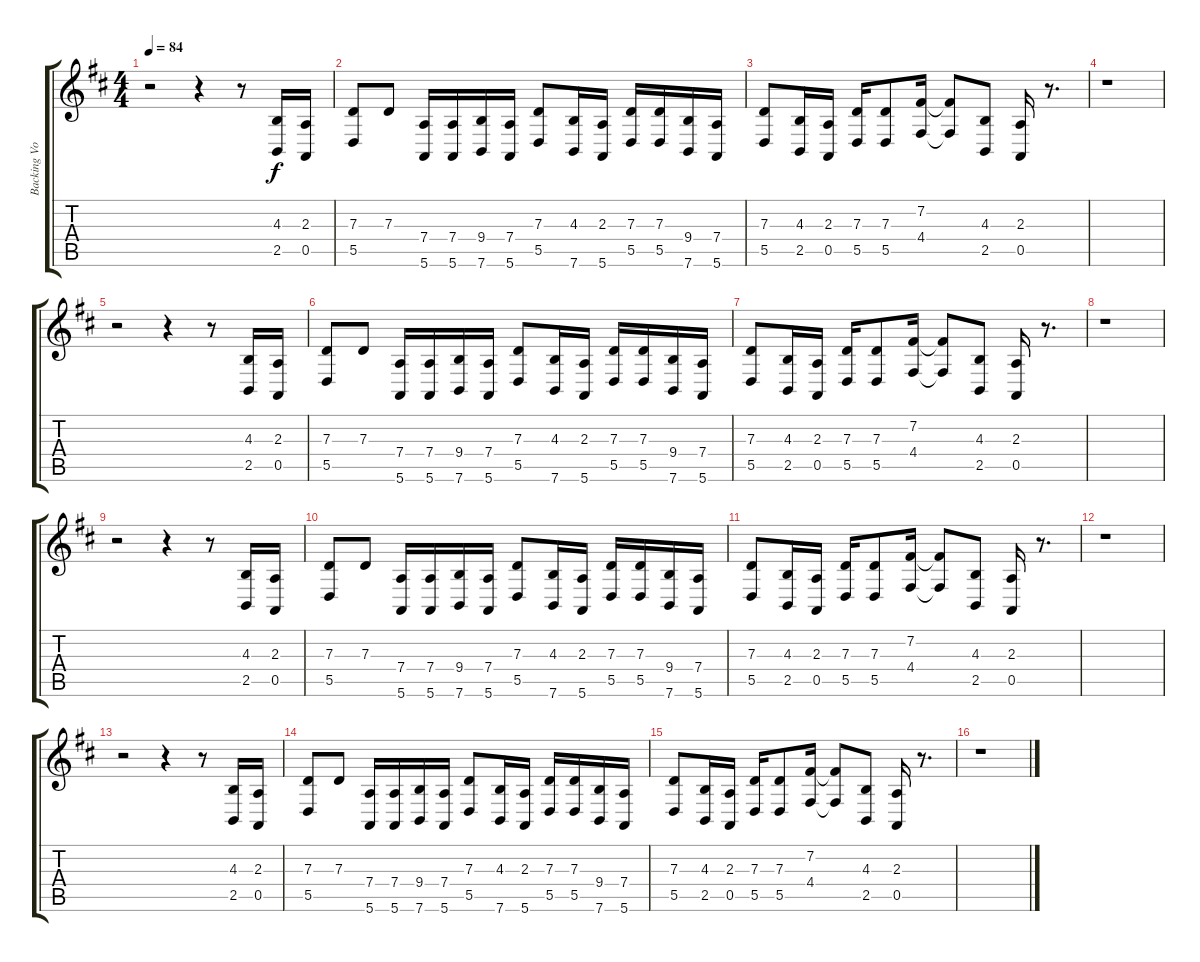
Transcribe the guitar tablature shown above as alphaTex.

\track ("Backing Vocals" "Backing Vo") {instrument brasssection}
\staff {score tabs}
\tuning (E4 B3 G3 D3 A2 E2) {hide}
\ts (4 4)
\tempo 84
\clef g2
\ks d
r.2{dy p} r.4 r.8 (4.3 2.5).16{dy f} (2.3 0.5).16 |
(7.3 5.5).8 7.3.8 (7.4 5.6).16 (7.4 5.6).16 (9.4 7.6).16 (7.4 5.6).16 (7.3 5.5).8 (4.3 7.6).16 (2.3 5.6).16 (7.3 5.5).16 (7.3 5.5).16 (9.4 7.6).16 (7.4 5.6).16 |
(7.3 5.5).8 (4.3 2.5).16 (2.3 0.5).16 (7.3 5.5).16 (7.3 5.5).8 (7.2 4.4).16 (7.2{t} 4.4{t}).8 (4.3 2.5).8 (2.3 0.5).16 r.8{d} |
r.1 |
r.2 r.4 r.8 (4.3 2.5).16 (2.3 0.5).16 |
(7.3 5.5).8 7.3.8 (7.4 5.6).16 (7.4 5.6).16 (9.4 7.6).16 (7.4 5.6).16 (7.3 5.5).8 (4.3 7.6).16 (2.3 5.6).16 (7.3 5.5).16 (7.3 5.5).16 (9.4 7.6).16 (7.4 5.6).16 |
(7.3 5.5).8 (4.3 2.5).16 (2.3 0.5).16 (7.3 5.5).16 (7.3 5.5).8 (7.2 4.4).16 (7.2{t} 4.4{t}).8 (4.3 2.5).8 (2.3 0.5).16 r.8{d} |
r.1 |
r.2 r.4 r.8 (4.3 2.5).16 (2.3 0.5).16 |
(7.3 5.5).8 7.3.8 (7.4 5.6).16 (7.4 5.6).16 (9.4 7.6).16 (7.4 5.6).16 (7.3 5.5).8 (4.3 7.6).16 (2.3 5.6).16 (7.3 5.5).16 (7.3 5.5).16 (9.4 7.6).16 (7.4 5.6).16 |
(7.3 5.5).8 (4.3 2.5).16 (2.3 0.5).16 (7.3 5.5).16 (7.3 5.5).8 (7.2 4.4).16 (7.2{t} 4.4{t}).8 (4.3 2.5).8 (2.3 0.5).16 r.8{d} |
r.1 |
r.2 r.4 r.8 (4.3 2.5).16 (2.3 0.5).16 |
(7.3 5.5).8 7.3.8 (7.4 5.6).16 (7.4 5.6).16 (9.4 7.6).16 (7.4 5.6).16 (7.3 5.5).8 (4.3 7.6).16 (2.3 5.6).16 (7.3 5.5).16 (7.3 5.5).16 (9.4 7.6).16 (7.4 5.6).16 |
(7.3 5.5).8 (4.3 2.5).16 (2.3 0.5).16 (7.3 5.5).16 (7.3 5.5).8 (7.2 4.4).16 (7.2{t} 4.4{t}).8 (4.3 2.5).8 (2.3 0.5).16 r.8{d} |
r.1
